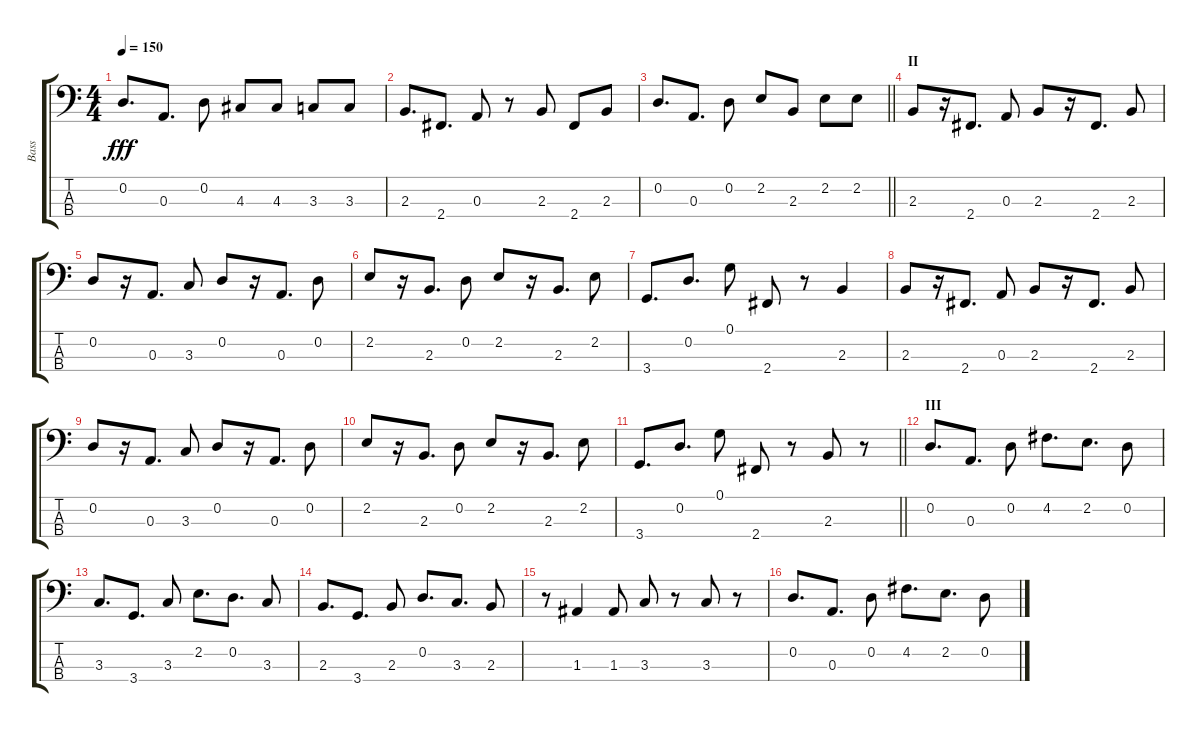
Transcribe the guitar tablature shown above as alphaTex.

\track ("Bass" "Bass") {instrument electricbasspick}
\staff {score tabs}
\tuning (G2 D2 A1 E1) {hide}
\ts (4 4)
\tempo 150
\clef f4
\ks c
0.2.8{d dy fff} 0.3.8{d} 0.2.8 4.3.8 4.3.8 3.3.8 3.3.8 |
2.3.8{d} 2.4.8{d} 0.3.8 r.8 2.3.8 2.4.8 2.3.8 |
\barLineRight lightlight
0.2.8{d} 0.3.8{d} 0.2.8 2.2.8 2.3.8 2.2.8 2.2.8 |
\section ("" "II")
2.3.8 r.16 2.4.8{d} 0.3.8 2.3.8 r.16 2.4.8{d} 2.3.8 |
0.2.8 r.16 0.3.8{d} 3.3.8 0.2.8 r.16 0.3.8{d} 0.2.8 |
2.2.8 r.16 2.3.8{d} 0.2.8 2.2.8 r.16 2.3.8{d} 2.2.8 |
3.4.8{d} 0.2.8{d} 0.1.8 2.4.8 r.8 2.3.4 |
2.3.8 r.16 2.4.8{d} 0.3.8 2.3.8 r.16 2.4.8{d} 2.3.8 |
0.2.8 r.16 0.3.8{d} 3.3.8 0.2.8 r.16 0.3.8{d} 0.2.8 |
2.2.8 r.16 2.3.8{d} 0.2.8 2.2.8 r.16 2.3.8{d} 2.2.8 |
\barLineRight lightlight
3.4.8{d} 0.2.8{d} 0.1.8 2.4.8 r.8 2.3.8 r.8 |
\section ("" "III")
0.2.8{d} 0.3.8{d} 0.2.8 4.2.8{d} 2.2.8{d} 0.2.8 |
3.3.8{d} 3.4.8{d} 3.3.8 2.2.8{d} 0.2.8{d} 3.3.8 |
2.3.8{d} 3.4.8{d} 2.3.8 0.2.8{d} 3.3.8{d} 2.3.8 |
r.8 1.3.4 1.3.8 3.3.8 r.8 3.3.8 r.8 |
0.2.8{d} 0.3.8{d} 0.2.8 4.2.8{d} 2.2.8{d} 0.2.8
